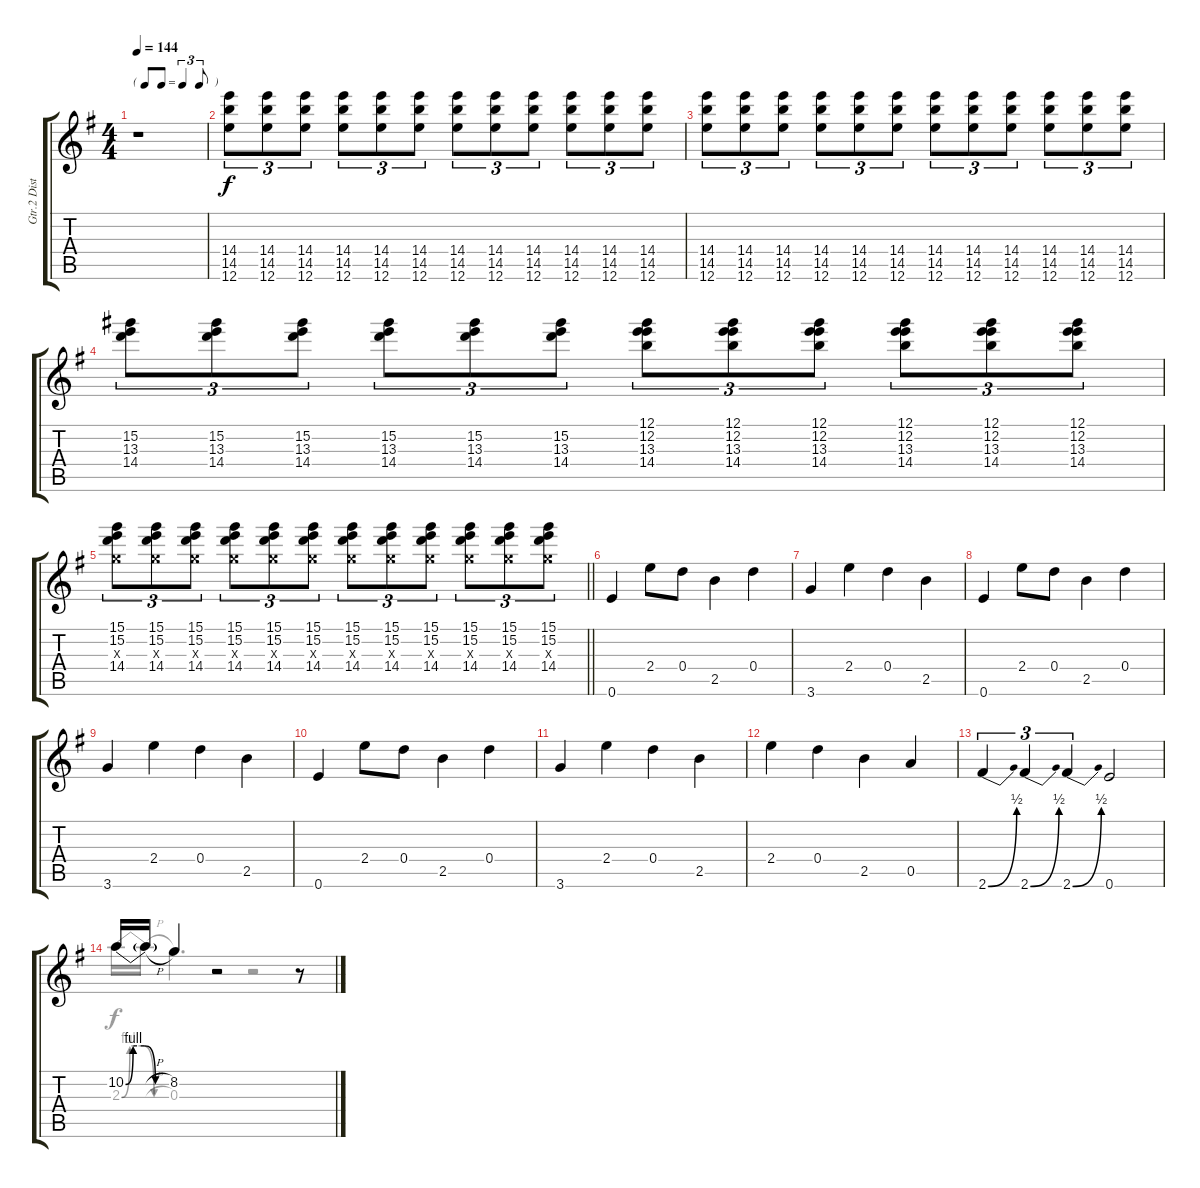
\track ("Gtr.2 Distortion Gtr" "Gtr.2 Dist") {instrument distortionguitar}
\staff {score tabs}
\tuning (E4 B3 G4 D4 A3 E3) {hide}
\voice
\ts (4 4)
\tf triplet8th
\tempo 144
\clef g2
\ks g
r.1{dy f} |
(14.4 14.5 12.6).8{tu (3 2)} (14.4 14.5 12.6).8{tu (3 2)} (14.4 14.5 12.6).8{tu (3 2)} (14.4 14.5 12.6).8{tu (3 2)} (14.4 14.5 12.6).8{tu (3 2)} (14.4 14.5 12.6).8{tu (3 2)} (14.4 14.5 12.6).8{tu (3 2)} (14.4 14.5 12.6).8{tu (3 2)} (14.4 14.5 12.6).8{tu (3 2)} (14.4 14.5 12.6).8{tu (3 2)} (14.4 14.5 12.6).8{tu (3 2)} (14.4 14.5 12.6).8{tu (3 2)} |
(14.4 14.5 12.6).8{tu (3 2)} (14.4 14.5 12.6).8{tu (3 2)} (14.4 14.5 12.6).8{tu (3 2)} (14.4 14.5 12.6).8{tu (3 2)} (14.4 14.5 12.6).8{tu (3 2)} (14.4 14.5 12.6).8{tu (3 2)} (14.4 14.5 12.6).8{tu (3 2)} (14.4 14.5 12.6).8{tu (3 2)} (14.4 14.5 12.6).8{tu (3 2)} (14.4 14.5 12.6).8{tu (3 2)} (14.4 14.5 12.6).8{tu (3 2)} (14.4 14.5 12.6).8{tu (3 2)} |
(15.2 13.3 14.4).8{tu (3 2)} (15.2 13.3 14.4).8{tu (3 2)} (15.2 13.3 14.4).8{tu (3 2)} (15.2 13.3 14.4).8{tu (3 2)} (15.2 13.3 14.4).8{tu (3 2)} (15.2 13.3 14.4).8{tu (3 2)} (12.1 12.2 13.3 14.4).8{tu (3 2)} (12.1 12.2 13.3 14.4).8{tu (3 2)} (12.1 12.2 13.3 14.4).8{tu (3 2)} (12.1 12.2 13.3 14.4).8{tu (3 2)} (12.1 12.2 13.3 14.4).8{tu (3 2)} (12.1 12.2 13.3 14.4).8{tu (3 2)} |
\barLineRight lightlight
(15.1 15.2 0.3{x} 14.4).8{tu (3 2)} (15.1 15.2 0.3{x} 14.4).8{tu (3 2)} (15.1 15.2 0.3{x} 14.4).8{tu (3 2)} (15.1 15.2 0.3{x} 14.4).8{tu (3 2)} (15.1 15.2 0.3{x} 14.4).8{tu (3 2)} (15.1 15.2 0.3{x} 14.4).8{tu (3 2)} (15.1 15.2 0.3{x} 14.4).8{tu (3 2)} (15.1 15.2 0.3{x} 14.4).8{tu (3 2)} (15.1 15.2 0.3{x} 14.4).8{tu (3 2)} (15.1 15.2 0.3{x} 14.4).8{tu (3 2)} (15.1 15.2 0.3{x} 14.4).8{tu (3 2)} (15.1 15.2 0.3{x} 14.4).8{tu (3 2)} |
0.6.4 2.4.8 0.4.8 2.5.4 0.4.4 |
3.6.4 2.4.4 0.4.4 2.5.4 |
0.6.4 2.4.8 0.4.8 2.5.4 0.4.4 |
3.6.4 2.4.4 0.4.4 2.5.4 |
0.6.4 2.4.8 0.4.8 2.5.4 0.4.4 |
3.6.4 2.4.4 0.4.4 2.5.4 |
2.4.4 0.4.4 2.5.4 0.5.4 |
2.6{be (bend 0 0 60 2)}.4{tu (3 2)} 2.6{be (bend 0 0 60 2)}.4{tu (3 2)} 2.6{be (bend 0 0 60 2)}.4{tu (3 2)} 0.6.2 |
10.2{be (custom 0 0 10 4 25 4 40 0 60 0)}.16 10.2{h t}.16 8.2.4 r.2 r.8
\voice
\clef g2
\ottava regular
\simile none
\ks g
|
|
|
|
\barLineRight lightlight
|
|
|
|
|
|
|
|
|
2.3{be (custom 0 0 10 4 25 4 40 0 60 0)}.16 2.3{h t}.16 0.3.4{d} r.2
